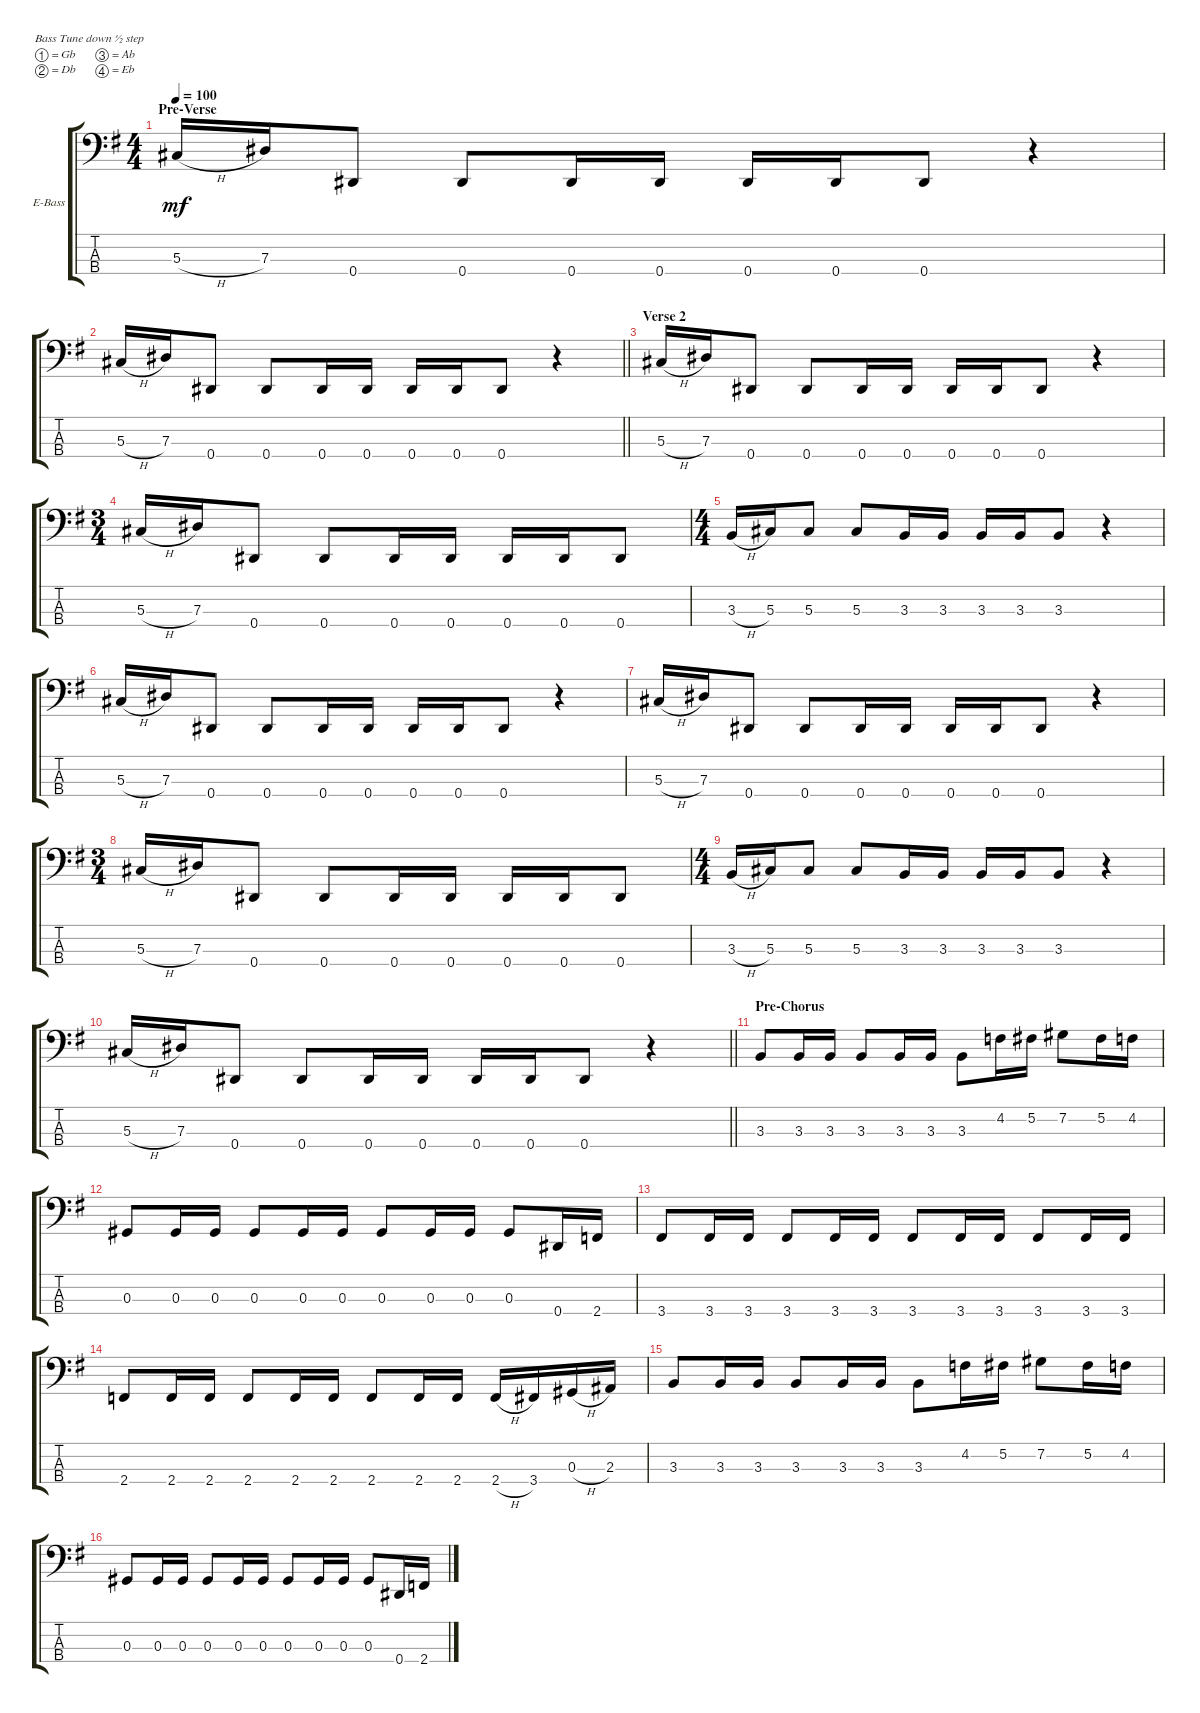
\bracketExtendMode groupsimilarinstruments
\firstSystemTrackNameOrientation horizontal
\otherSystemsTrackNameOrientation horizontal
\track ("Бас" "E-Bass") {instrument electricbassfinger}
\staff {score tabs}
\tuning (Gb2 Db2 Ab1 Eb1)
\ts (4 4)
\section ("" "Pre-Verse")
\tempo 100
\clef f4
\ks eminor
5.3{h}.16{dy mf} 7.3.16 0.4.8 0.4.8 0.4.16 0.4.16 0.4.16 0.4.16 0.4.8 r.4 |
\barLineRight lightlight
5.3{h}.16 7.3.16 0.4.8 0.4.8 0.4.16 0.4.16 0.4.16 0.4.16 0.4.8 r.4 |
\section ("" "Verse 2")
5.3{h}.16 7.3.16 0.4.8 0.4.8 0.4.16 0.4.16 0.4.16 0.4.16 0.4.8 r.4 |
\ts (3 4)
\beaming (8 2 2 2)
5.3{h}.16 7.3.16 0.4.8 0.4.8 0.4.16 0.4.16 0.4.16 0.4.16 0.4.8 |
\ts (4 4)
\beaming (8 2 2 2 2)
3.3{h}.16 5.3.16 5.3.8 5.3.8 3.3.16 3.3.16 3.3.16 3.3.16 3.3.8 r.4 |
5.3{h}.16 7.3.16 0.4.8 0.4.8 0.4.16 0.4.16 0.4.16 0.4.16 0.4.8 r.4 |
5.3{h}.16 7.3.16 0.4.8 0.4.8 0.4.16 0.4.16 0.4.16 0.4.16 0.4.8 r.4 |
\ts (3 4)
\beaming (8 2 2 2 2)
5.3{h}.16 7.3.16 0.4.8 0.4.8 0.4.16 0.4.16 0.4.16 0.4.16 0.4.8 |
\ts (4 4)
\beaming (8 2 2 2 2)
3.3{h}.16 5.3.16 5.3.8 5.3.8 3.3.16 3.3.16 3.3.16 3.3.16 3.3.8 r.4 |
\barLineRight lightlight
5.3{h}.16 7.3.16 0.4.8 0.4.8 0.4.16 0.4.16 0.4.16 0.4.16 0.4.8 r.4 |
\section ("" "Pre-Chorus")
3.3.8 3.3.16 3.3.16 3.3.8 3.3.16 3.3.16 3.3.8 4.2.16 5.2.16 7.2.8 5.2.16 4.2.16 |
0.3.8 0.3.16 0.3.16 0.3.8 0.3.16 0.3.16 0.3.8 0.3.16 0.3.16 0.3.8 0.4.16 2.4.16 |
3.4.8 3.4.16 3.4.16 3.4.8 3.4.16 3.4.16 3.4.8 3.4.16 3.4.16 3.4.8 3.4.16 3.4.16 |
2.4.8 2.4.16 2.4.16 2.4.8 2.4.16 2.4.16 2.4.8 2.4.16 2.4.16 2.4{h}.16 3.4.16 0.3{h}.16 2.3.16 |
3.3.8 3.3.16 3.3.16 3.3.8 3.3.16 3.3.16 3.3.8 4.2.16 5.2.16 7.2.8 5.2.16 4.2.16 |
0.3.8 0.3.16 0.3.16 0.3.8 0.3.16 0.3.16 0.3.8 0.3.16 0.3.16 0.3.8 0.4.16 2.4.16
